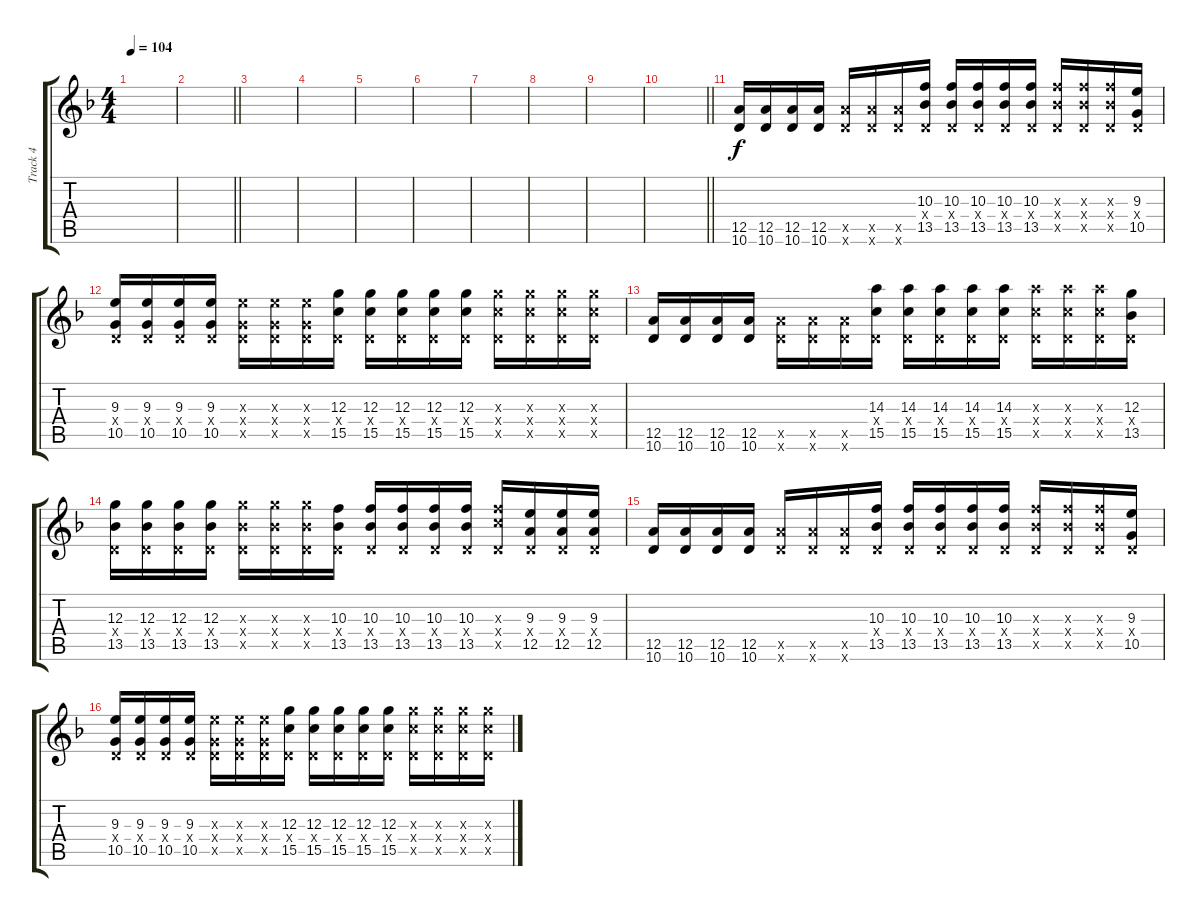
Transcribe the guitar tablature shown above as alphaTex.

\track ("Track 4" "Track 4") {instrument electricguitarclean}
\staff {score tabs}
\tuning (E4 B3 G3 D3 A2 E2) {hide}
\ts (4 4)
\tempo 104
\clef g2
\ks dminor
|
\barLineRight lightlight
|
|
|
|
|
|
|
|
\barLineRight lightlight
|
(12.5 10.6).16 (12.5 10.6).16 (12.5 10.6).16 (12.5 10.6).16 (12.5{x} 10.6{x}).16 (12.5{x} 10.6{x}).16 (12.5{x} 10.6{x}).16 (10.3 0.4{x} 13.5).16 (10.3 0.4{x} 13.5).16 (10.3 0.4{x} 13.5).16 (10.3 0.4{x} 13.5).16 (10.3 0.4{x} 13.5).16 (10.3{x} 0.4{x} 13.5{x}).16 (10.3{x} 0.4{x} 13.5{x}).16 (10.3{x} 0.4{x} 13.5{x}).16 (9.3 0.4{x} 10.5).16 |
(9.3 0.4{x} 10.5).16 (9.3 0.4{x} 10.5).16 (9.3 0.4{x} 10.5).16 (9.3 0.4{x} 10.5).16 (9.3{x} 0.4{x} 10.5{x}).16 (9.3{x} 0.4{x} 10.5{x}).16 (9.3{x} 0.4{x} 10.5{x}).16 (12.3 0.4{x} 15.5).16 (12.3 0.4{x} 15.5).16 (12.3 0.4{x} 15.5).16 (12.3 0.4{x} 15.5).16 (12.3 0.4{x} 15.5).16 (12.3{x} 0.4{x} 15.5{x}).16 (12.3{x} 0.4{x} 15.5{x}).16 (12.3{x} 0.4{x} 15.5{x}).16 (12.3{x} 0.4{x} 15.5{x}).16 |
(12.5 10.6).16 (12.5 10.6).16 (12.5 10.6).16 (12.5 10.6).16 (12.5{x} 10.6{x}).16 (12.5{x} 10.6{x}).16 (12.5{x} 10.6{x}).16 (14.3 0.4{x} 15.5).16 (14.3 0.4{x} 15.5).16 (14.3 0.4{x} 15.5).16 (14.3 0.4{x} 15.5).16 (14.3 0.4{x} 15.5).16 (14.3{x} 0.4{x} 15.5{x}).16 (14.3{x} 0.4{x} 15.5{x}).16 (14.3{x} 0.4{x} 15.5{x}).16 (12.3 0.4{x} 13.5).16 |
(12.3 0.4{x} 13.5).16 (12.3 0.4{x} 13.5).16 (12.3 0.4{x} 13.5).16 (12.3 0.4{x} 13.5).16 (12.3{x} 0.4{x} 13.5{x}).16 (12.3{x} 0.4{x} 13.5{x}).16 (12.3{x} 0.4{x} 13.5{x}).16 (10.3 0.4{x} 13.5).16 (10.3 0.4{x} 13.5).16 (10.3 0.4{x} 13.5).16 (10.3 0.4{x} 13.5).16 (10.3 0.4{x} 13.5).16 (10.3{x} 0.4{x} 15.5{x}).16 (9.3 0.4{x} 12.5).16 (9.3 0.4{x} 12.5).16 (9.3 0.4{x} 12.5).16 |
(12.5 10.6).16 (12.5 10.6).16 (12.5 10.6).16 (12.5 10.6).16 (12.5{x} 10.6{x}).16 (12.5{x} 10.6{x}).16 (12.5{x} 10.6{x}).16 (10.3 0.4{x} 13.5).16 (10.3 0.4{x} 13.5).16 (10.3 0.4{x} 13.5).16 (10.3 0.4{x} 13.5).16 (10.3 0.4{x} 13.5).16 (10.3{x} 0.4{x} 13.5{x}).16 (10.3{x} 0.4{x} 13.5{x}).16 (10.3{x} 0.4{x} 13.5{x}).16 (9.3 0.4{x} 10.5).16 |
(9.3 0.4{x} 10.5).16 (9.3 0.4{x} 10.5).16 (9.3 0.4{x} 10.5).16 (9.3 0.4{x} 10.5).16 (9.3{x} 0.4{x} 10.5{x}).16 (9.3{x} 0.4{x} 10.5{x}).16 (9.3{x} 0.4{x} 10.5{x}).16 (12.3 0.4{x} 15.5).16 (12.3 0.4{x} 15.5).16 (12.3 0.4{x} 15.5).16 (12.3 0.4{x} 15.5).16 (12.3 0.4{x} 15.5).16 (12.3{x} 0.4{x} 15.5{x}).16 (12.3{x} 0.4{x} 15.5{x}).16 (12.3{x} 0.4{x} 15.5{x}).16 (12.3{x} 0.4{x} 15.5{x}).16
